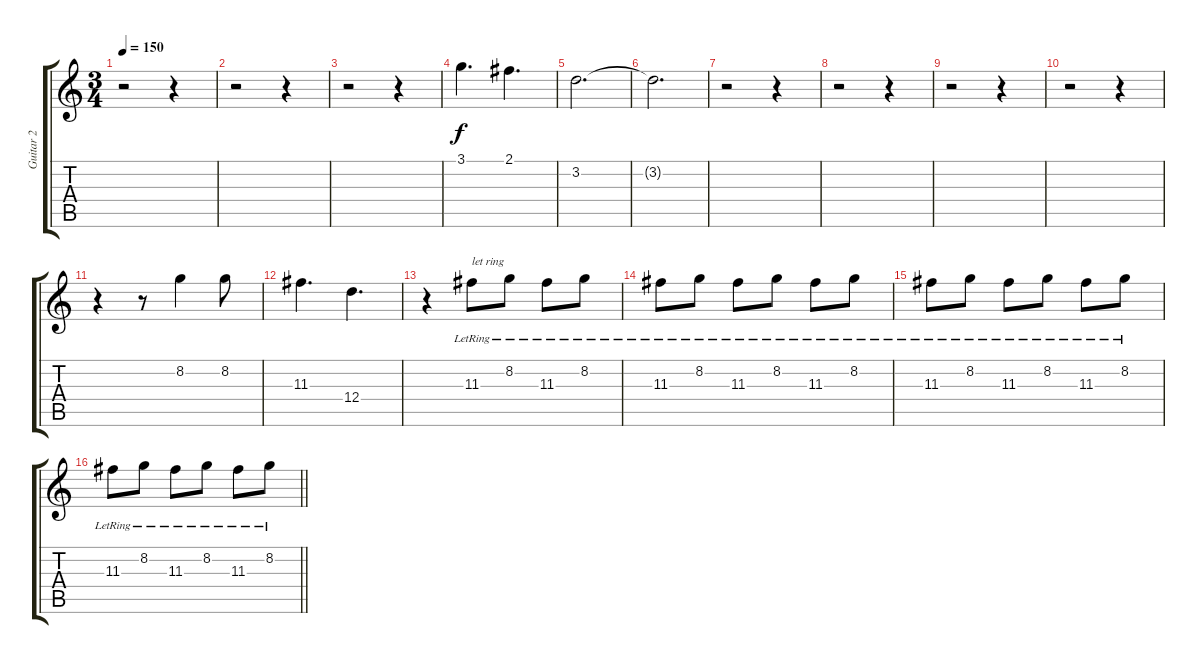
\track ("Guitar 2" "Guitar 2") {instrument acousticguitarsteel}
\staff {score tabs}
\tuning (E4 B3 G3 D3 A2 E2) {hide}
\ts (3 4)
\tempo 150
\clef g2
\ks c
r.2{dy f} r.4 |
r.2 r.4 |
r.2 r.4 |
3.1.4{d} 2.1.4{d} |
3.2.2{d} |
3.2{t}.2{d} |
r.2 r.4 |
r.2 r.4 |
r.2 r.4 |
r.2 r.4 |
r.4 r.8 8.2.4 8.2.8 |
11.3.4{d} 12.4.4{d} |
r.4{volume 2} 11.3{lr}.8{txt "let ring" volume 10} 8.2{lr}.8 11.3{lr}.8 8.2{lr}.8 |
11.3{lr}.8 8.2{lr}.8 11.3{lr}.8 8.2{lr}.8 11.3{lr}.8 8.2{lr}.8 |
11.3{lr}.8 8.2{lr}.8 11.3{lr}.8 8.2{lr}.8 11.3{lr}.8{volume 7} 8.2{lr}.8 |
\barLineRight lightlight
11.3{lr}.8 8.2{lr}.8 11.3{lr}.8 8.2{lr}.8 11.3{lr}.8 8.2{lr}.8
